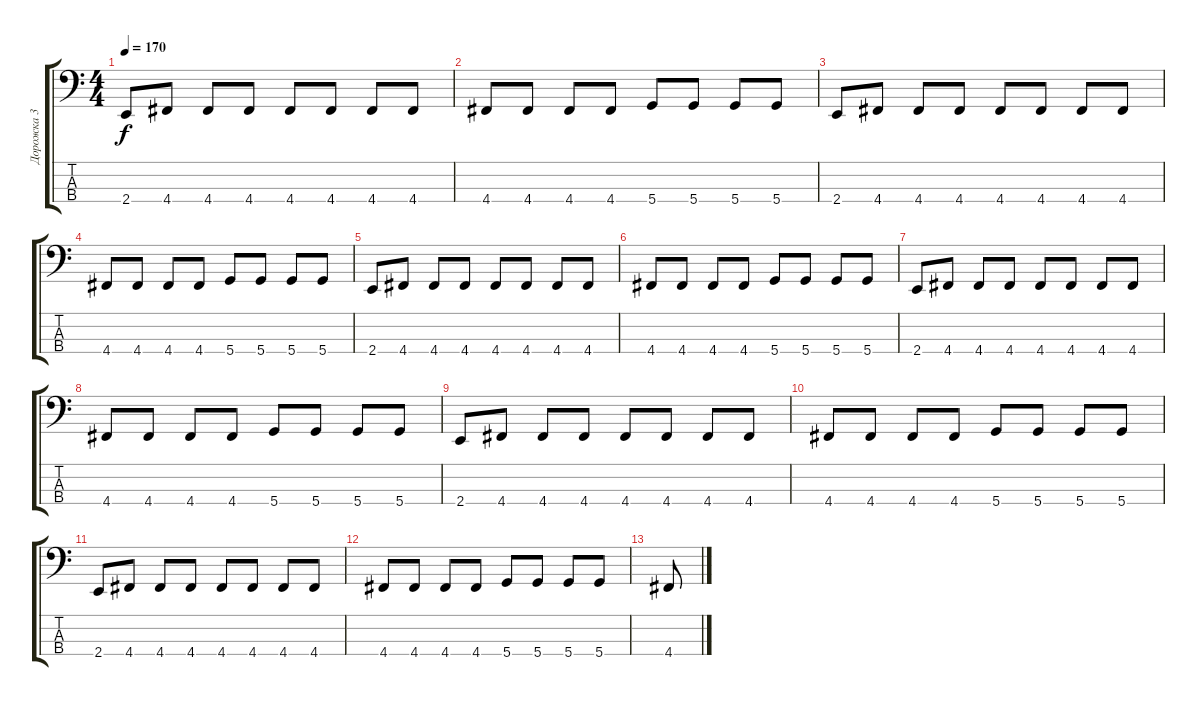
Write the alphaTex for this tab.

\track ("Дорожка 3" "Дорожка 3") {instrument electricbassfinger}
\staff {score tabs}
\tuning (G2 D2 A1 D1) {hide}
\ts (4 4)
\tempo 170
\clef f4
\ks c
2.4.8{dy f} 4.4.8 4.4.8 4.4.8 4.4.8 4.4.8 4.4.8 4.4.8 |
4.4.8 4.4.8 4.4.8 4.4.8 5.4.8 5.4.8 5.4.8 5.4.8 |
2.4.8 4.4.8 4.4.8 4.4.8 4.4.8 4.4.8 4.4.8 4.4.8 |
4.4.8 4.4.8 4.4.8 4.4.8 5.4.8 5.4.8 5.4.8 5.4.8 |
2.4.8 4.4.8 4.4.8 4.4.8 4.4.8 4.4.8 4.4.8 4.4.8 |
4.4.8 4.4.8 4.4.8 4.4.8 5.4.8 5.4.8 5.4.8 5.4.8 |
2.4.8 4.4.8 4.4.8 4.4.8 4.4.8 4.4.8 4.4.8 4.4.8 |
4.4.8 4.4.8 4.4.8 4.4.8 5.4.8 5.4.8 5.4.8 5.4.8 |
2.4.8 4.4.8 4.4.8 4.4.8 4.4.8 4.4.8 4.4.8 4.4.8 |
4.4.8 4.4.8 4.4.8 4.4.8 5.4.8 5.4.8 5.4.8 5.4.8 |
2.4.8 4.4.8 4.4.8 4.4.8 4.4.8 4.4.8 4.4.8 4.4.8 |
4.4.8 4.4.8 4.4.8 4.4.8 5.4.8 5.4.8 5.4.8 5.4.8 |
4.4.8
